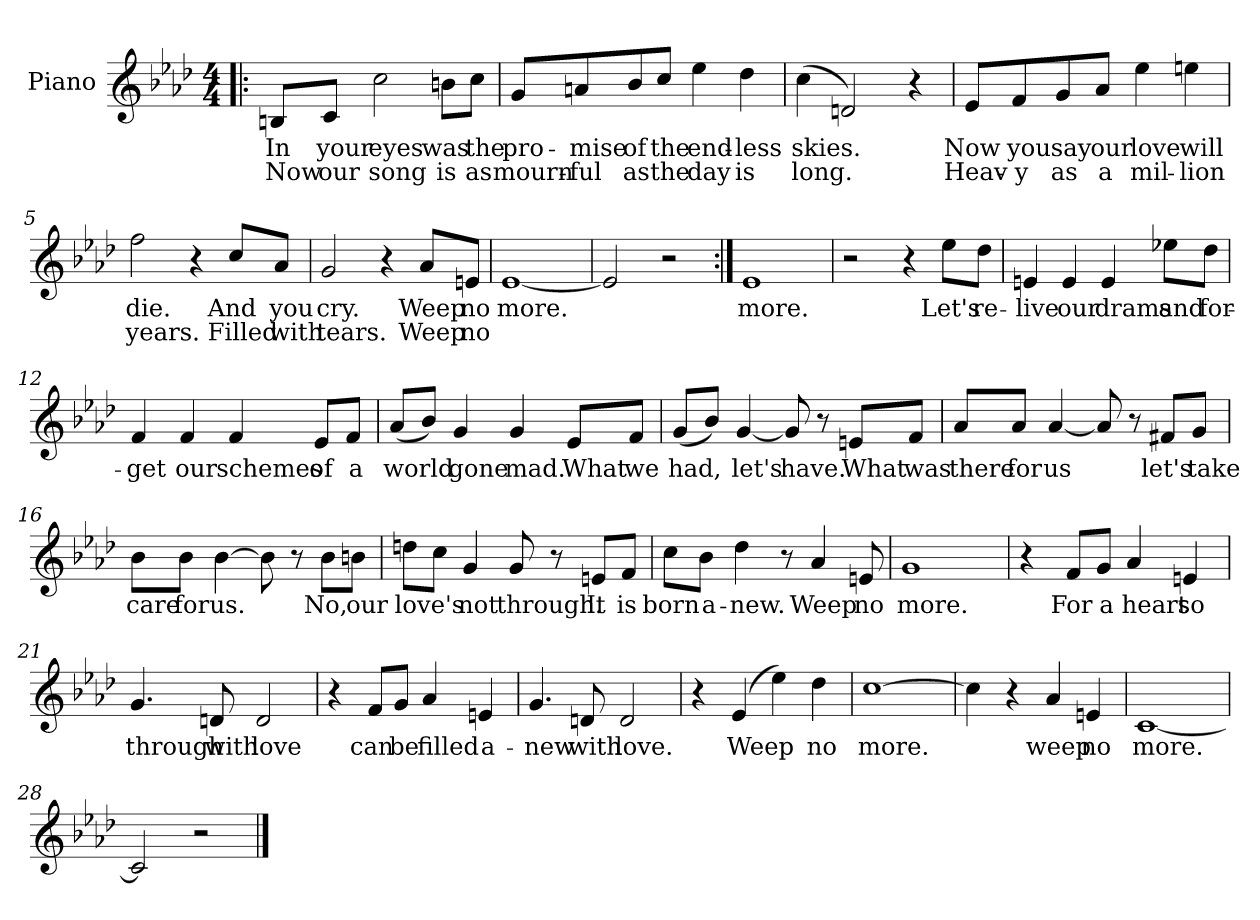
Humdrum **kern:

**kern	**text	**text
*part1	*part1	*part1
*staff1	*staff1	*staff1
*I"Piano	*	*
*I'Pno	*	*
*clefG2	*	*
*k[b-e-a-d-]	*	*
*A-:	*	*
*M4/4	*	*
=1!|:	=1!|:	=1!|:
8Bn/L	In	Now
8c/J	your	our
2cc\	eyes	song
8bn\L	was	is
8cc\J	the	as
=2	=2	=2
8g/L	pro-	mourn-
8an/	-mise	-ful
8b-/	of	as
8cc/J	the	the
4ee-\	end-	day
4dd-\	-less	is
=3	=3	=3
(4cc\	skies.	long.
2dn/)	.	.
4r	.	.
!!LO:LB:g=z
=4	=4	=4
8e-/L	Now	Heav-
8f/	you	-y
8g/	say	as
8a-/J	our	a
4ee-\	love	mil-
4een\	will	-lion
=5	=5	=5
2ff\	die.	years.
4r	.	.
8cc/L	And	Filled
8a-/J	you	with
=6	=6	=6
2g/	cry.	tears.
4r	.	.
8a-/L	Weep	Weep
8en/J	no	no
=7	=7	=7
[1e-	more.	.
=8	=8	=8
2e-/]	.	.
2r	.	.
!!LO:LB:g=z
=9:|!	=9:|!	=9:|!
1e-	more.	.
=10	=10	=10
2r	.	.
4r	.	.
8ee-\L	Let's	.
8dd-\J	re-	.
=11	=11	=11
4en/	-live	.
4e/	our	.
4e/	drams	.
8ee-X\L	and	.
8dd-\J	for-	.
=12	=12	=12
4f/	-get	.
4f/	our	.
4f/	schemes	.
8e-/L	of	.
8f/J	a	.
!!LO:LB:g=z
=13	=13	=13
(8a-/L	world	.
8b-/J)	.	.
4g/	gone	.
4g/	mad.	.
8e-/L	What	.
8f/J	we	.
=14	=14	=14
(8g/L	had,	.
8b-/J)	.	.
[4g/	let's	.
8g/]	have.	.
8r	.	.
8en/L	What	.
8f/J	was	.
=15	=15	=15
8a-/L	there	.
8a-/J	for	.
[4a-/	us	.
8a-/]	.	.
8r	.	.
8f#X/L	let's	.
8g/J	take	.
!!LO:LB:g=z
=16	=16	=16
8b-\L	care	.
8b-\J	for	.
[4b-\	us.	.
8b-\]	.	.
8r	.	.
8b-\L	No,	.
8bn\J	our	.
=17	=17	=17
8ddn\L	love's	.
8cc\J	.	.
4g/	not	.
8g/	through.	.
8r	.	.
8en/L	It	.
8f/J	is	.
=18	=18	=18
8cc\L	born	.
8b-\J	a-	.
4dd-\	-new.	.
8r	.	.
4a-/	Weep	.
8en/	no	.
!!LO:LB:g=z
=19	=19	=19
1g	more.	.
=20	=20	=20
4r	.	.
8f/L	For	.
8g/J	a	.
4a-/	heart	.
4en/	so	.
=21	=21	=21
4.g/	through	.
8dn/	with	.
2d/	love	.
=22	=22	=22
4r	.	.
8f/L	can	.
8g/J	be	.
4a-/	filled	.
4en/	a-	.
!!LO:LB:g=z
=23	=23	=23
4.g/	-new	.
8dn/	with	.
2d/	love.	.
=24	=24	=24
4r	.	.
(4e-/	Weep	.
4ee-\)	.	.
4dd-\	no	.
=25	=25	=25
[1cc	more.	.
=26	=26	=26
4cc\]	.	.
4r	.	.
4a-/	weep	.
4en/	no	.
=27	=27	=27
[1c	more.	.
=28	=28	=28
2c/]	.	.
2r	.	.
==	==	==
*-	*-	*-
